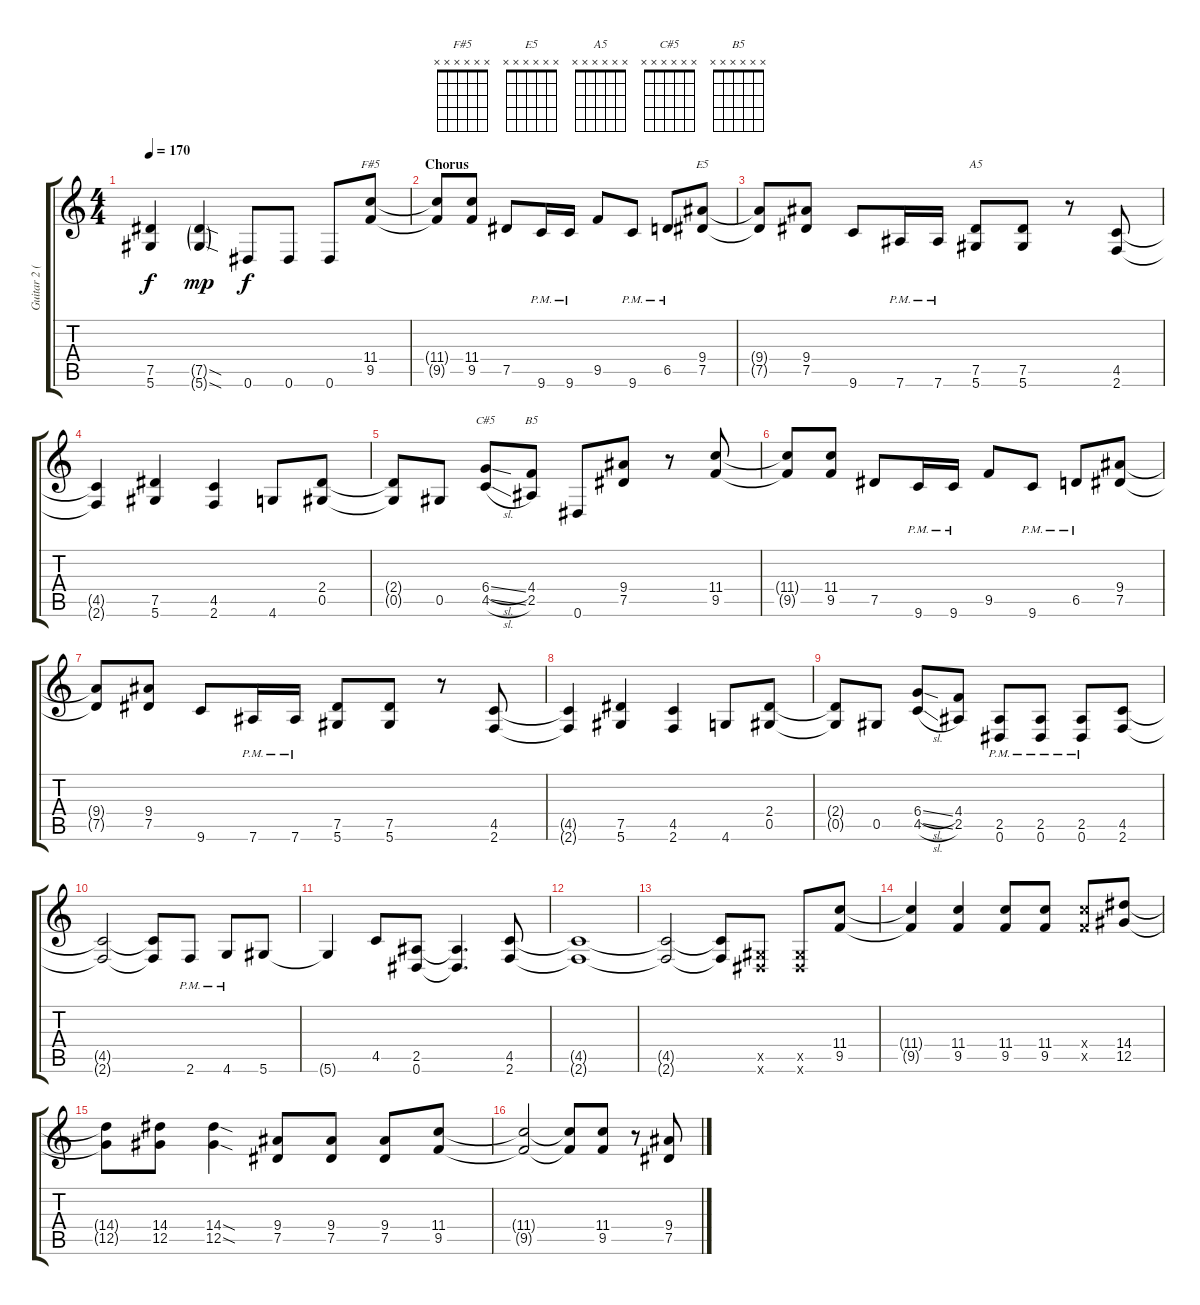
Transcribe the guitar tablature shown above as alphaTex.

\track ("Guitar 2 (Izzy) " "Guitar 2 (") {instrument overdrivenguitar}
\staff {score tabs}
\tuning (Eb4 Bb3 Gb3 Db3 Ab2 Eb2) {hide}
\chord ("F#5" x x x x x x)
\chord ("E5" x x x x x x)
\chord ("A5" x x x x x x)
\chord ("C#5" x x x x x x)
\chord ("B5" x x x x x x)
\ts (4 4)
\tempo 170
\clef g2
\ks c
(7.5{t} 5.6{t}).4{dy f} (7.5{sod g} 5.6{sod g}).4{dy mp} 0.6.8{dy f} 0.6.8 0.6.8 (11.4 9.5).8{ch "F#5"} |
\section ("" "Chorus")
(11.4{t} 9.5{t}).8 (11.4 9.5).8 7.5.8 9.6{pm}.16 9.6{pm}.16 9.5.8 9.6{pm}.8 6.5{pm}.8 (9.4 7.5).8{ch "E5"} |
(9.4{t} 7.5{t}).8 (9.4 7.5).8 9.6.8 7.6{pm}.16 7.6{pm}.16 (7.5 5.6).8{ch "A5"} (7.5 5.6).8 r.8 (4.5 2.6).8 |
(4.5{t} 2.6{t}).4 (7.5 5.6).4 (4.5 2.6).4 4.6.8 (2.4 0.5).8 |
(2.4{t} 0.5{t}).8 0.5.8 (6.4{sl} 4.5{sl}).8{ch "C#5"} (4.4 2.5).8{ch "B5"} 0.6.8 (9.4 7.5).8 r.8 (11.4 9.5).8 |
(11.4{t} 9.5{t}).8 (11.4 9.5).8 7.5.8 9.6{pm}.16 9.6{pm}.16 9.5.8 9.6{pm}.8 6.5{pm}.8 (9.4 7.5).8 |
(9.4{t} 7.5{t}).8 (9.4 7.5).8 9.6.8 7.6{pm}.16 7.6{pm}.16 (7.5 5.6).8 (7.5 5.6).8 r.8 (4.5 2.6).8 |
(4.5{t} 2.6{t}).4 (7.5 5.6).4 (4.5 2.6).4 4.6.8 (2.4 0.5).8 |
(2.4{t} 0.5{t}).8 0.5.8 (6.4{sl} 4.5{sl}).8 (4.4 2.5).8 (2.5{pm} 0.6{pm}).8 (2.5{pm} 0.6{pm}).8 (2.5{pm} 0.6{pm}).8 (4.5 2.6).8 |
(4.5{t} 2.6{t}).2 (4.5{t} 2.6{t}).8 2.6{pm}.8 4.6{pm}.8 5.6.8 |
5.6{t}.4 4.5.8 (2.5 0.6).8 (2.5{t} 0.6{t}).4{d} (4.5 2.6).8 |
(4.5{t} 2.6{t}).1 |
(4.5{t} 2.6{t}).2 (4.5{t} 2.6{t}).8 (0.5{x} 0.6{x}).8 (0.5{x} 0.6{x}).8 (11.4 9.5).8 |
(11.4{t} 9.5{t}).4 (11.4 9.5).4 (11.4 9.5).8 (11.4 9.5).8 (11.4{x} 9.5{x}).8 (14.4 12.5).8 |
(14.4{t} 12.5{t}).8 (14.4 12.5).8 (14.4{sod} 12.5{sod}).4 (9.4 7.5).8 (9.4 7.5).8 (9.4 7.5).8 (11.4 9.5).8 |
(11.4{t} 9.5{t}).2 (11.4{t} 9.5{t}).8 (11.4 9.5).8 r.8 (9.4 7.5).8
